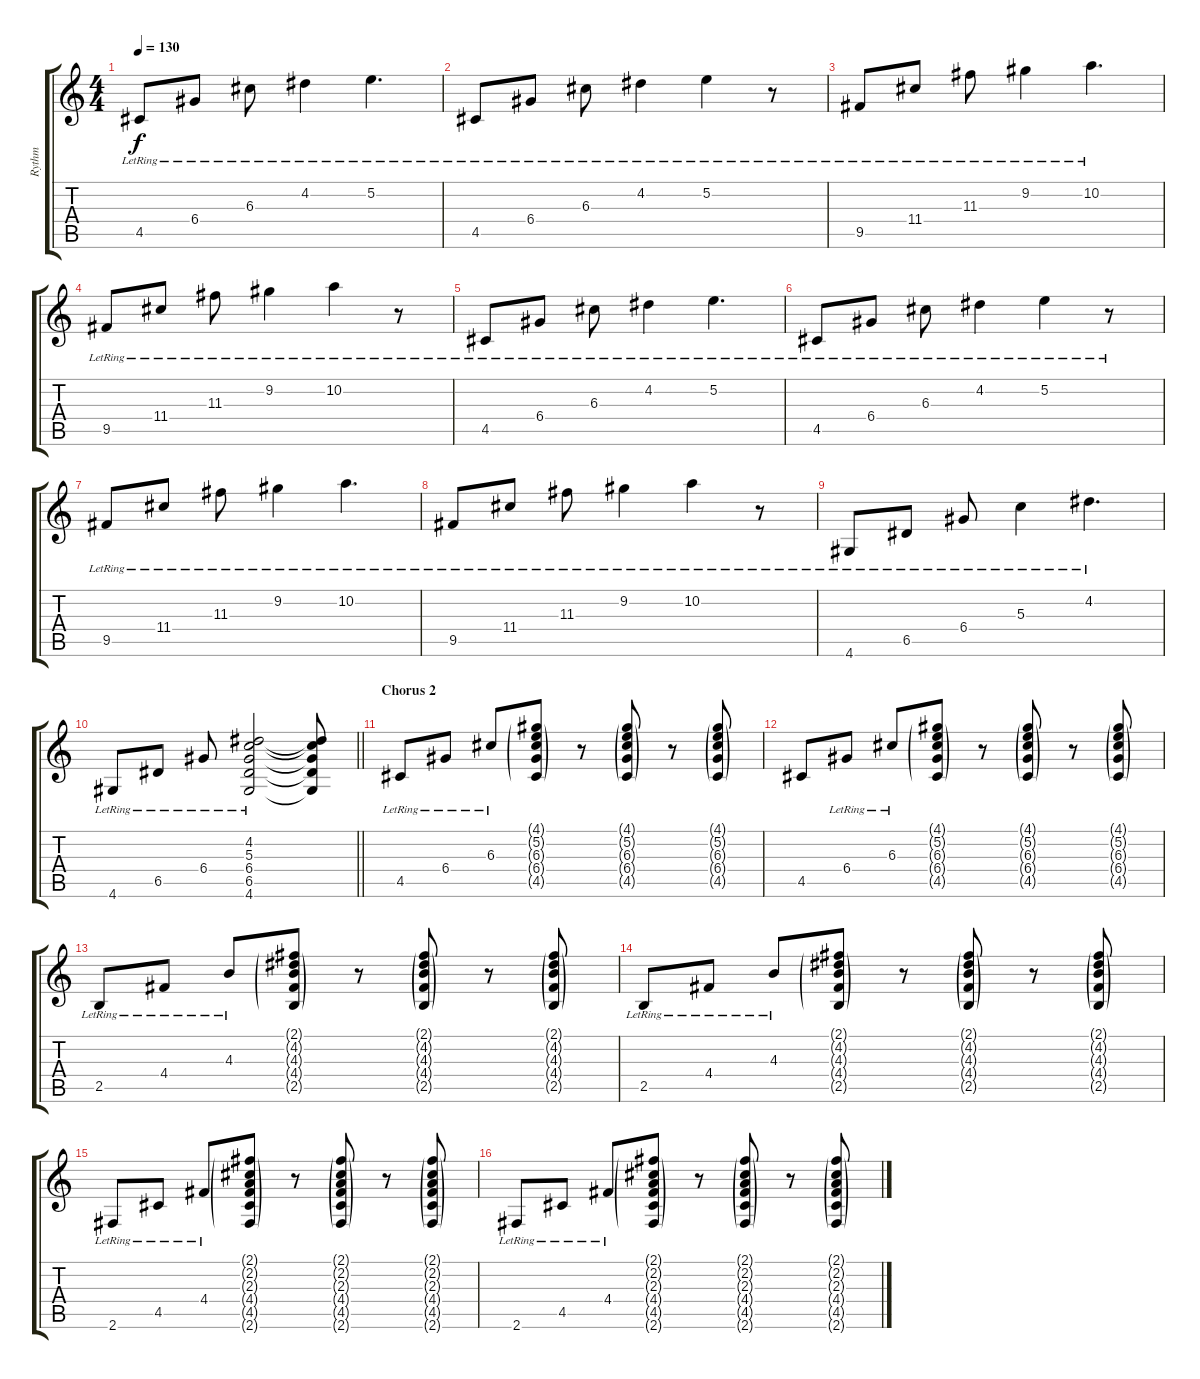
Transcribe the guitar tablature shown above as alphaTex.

\track ("Rythm" "Rythm") {instrument electricguitarclean}
\staff {score tabs}
\tuning (E4 B3 G3 D3 A2 E2) {hide}
\ts (4 4)
\tempo 130
\clef g2
\ks c
4.5{lr}.8{dy f} 6.4{lr}.8 6.3{lr}.8 4.2{lr}.4 5.2{lr}.4{d} |
4.5{lr}.8 6.4{lr}.8 6.3{lr}.8 4.2{lr}.4 5.2{lr}.4 r.8 |
9.5{lr}.8 11.4{lr}.8 11.3{lr}.8 9.2{lr}.4 10.2{lr}.4{d} |
9.5{lr}.8 11.4{lr}.8 11.3{lr}.8 9.2{lr}.4 10.2{lr}.4 r.8 |
4.5{lr}.8 6.4{lr}.8 6.3{lr}.8 4.2{lr}.4 5.2{lr}.4{d} |
4.5{lr}.8 6.4{lr}.8 6.3{lr}.8 4.2{lr}.4 5.2{lr}.4 r.8 |
9.5{lr}.8 11.4{lr}.8 11.3{lr}.8 9.2{lr}.4 10.2{lr}.4{d} |
9.5{lr}.8 11.4{lr}.8 11.3{lr}.8 9.2{lr}.4 10.2{lr}.4 r.8 |
4.6{lr}.8 6.5{lr}.8 6.4{lr}.8 5.3{lr}.4 4.2{lr}.4{d} |
\barLineRight lightlight
4.6{lr}.8 6.5{lr}.8 6.4{lr}.8 (4.2 5.3{lr} 6.4 6.5 4.6).2 (4.2{t} 5.3{t} 6.4{t} 6.5{t} 4.6{t}).8 |
\section ("" "Chorus 2")
4.5{lr}.8{volume 8 balance 3 instrument electricguitarclean} 6.4{lr}.8 6.3{lr}.8 (4.1{g} 5.2{g} 6.3{g} 6.4{g} 4.5{g}).8 r.8 (4.1{g} 5.2{g} 6.3{g} 6.4{g} 4.5{g}).8 r.8 (4.1{g} 5.2{g} 6.3{g} 6.4{g} 4.5{g}).8 |
4.5.8 6.4{lr}.8 6.3{lr}.8 (4.1{g} 5.2{g} 6.3{g} 6.4{g} 4.5{g}).8 r.8 (4.1{g} 5.2{g} 6.3{g} 6.4{g} 4.5{g}).8 r.8 (4.1{g} 5.2{g} 6.3{g} 6.4{g} 4.5{g}).8 |
2.5{lr}.8 4.4{lr}.8 4.3{lr}.8 (2.1{g} 4.2{g} 4.3{g} 4.4{g} 2.5{g}).8 r.8 (2.1{g} 4.2{g} 4.3{g} 4.4{g} 2.5{g}).8 r.8 (2.1{g} 4.2{g} 4.3{g} 4.4{g} 2.5{g}).8 |
2.5{lr}.8 4.4{lr}.8 4.3{lr}.8 (2.1{g} 4.2{g} 4.3{g} 4.4{g} 2.5{g}).8 r.8 (2.1{g} 4.2{g} 4.3{g} 4.4{g} 2.5{g}).8 r.8 (2.1{g} 4.2{g} 4.3{g} 4.4{g} 2.5{g}).8 |
2.6{lr}.8 4.5{lr}.8 4.4{lr}.8 (2.1{g} 2.2{g} 2.3{g} 4.4{g} 4.5{g} 2.6{g}).8 r.8 (2.1{g} 2.2{g} 2.3{g} 4.4{g} 4.5{g} 2.6{g}).8 r.8 (2.1{g} 2.2{g} 2.3{g} 4.4{g} 4.5{g} 2.6{g}).8 |
2.6{lr}.8 4.5{lr}.8 4.4{lr}.8 (2.1{g} 2.2{g} 2.3{g} 4.4{g} 4.5{g} 2.6{g}).8 r.8 (2.1{g} 2.2{g} 2.3{g} 4.4{g} 4.5{g} 2.6{g}).8 r.8 (2.1{g} 2.2{g} 2.3{g} 4.4{g} 4.5{g} 2.6{g}).8
